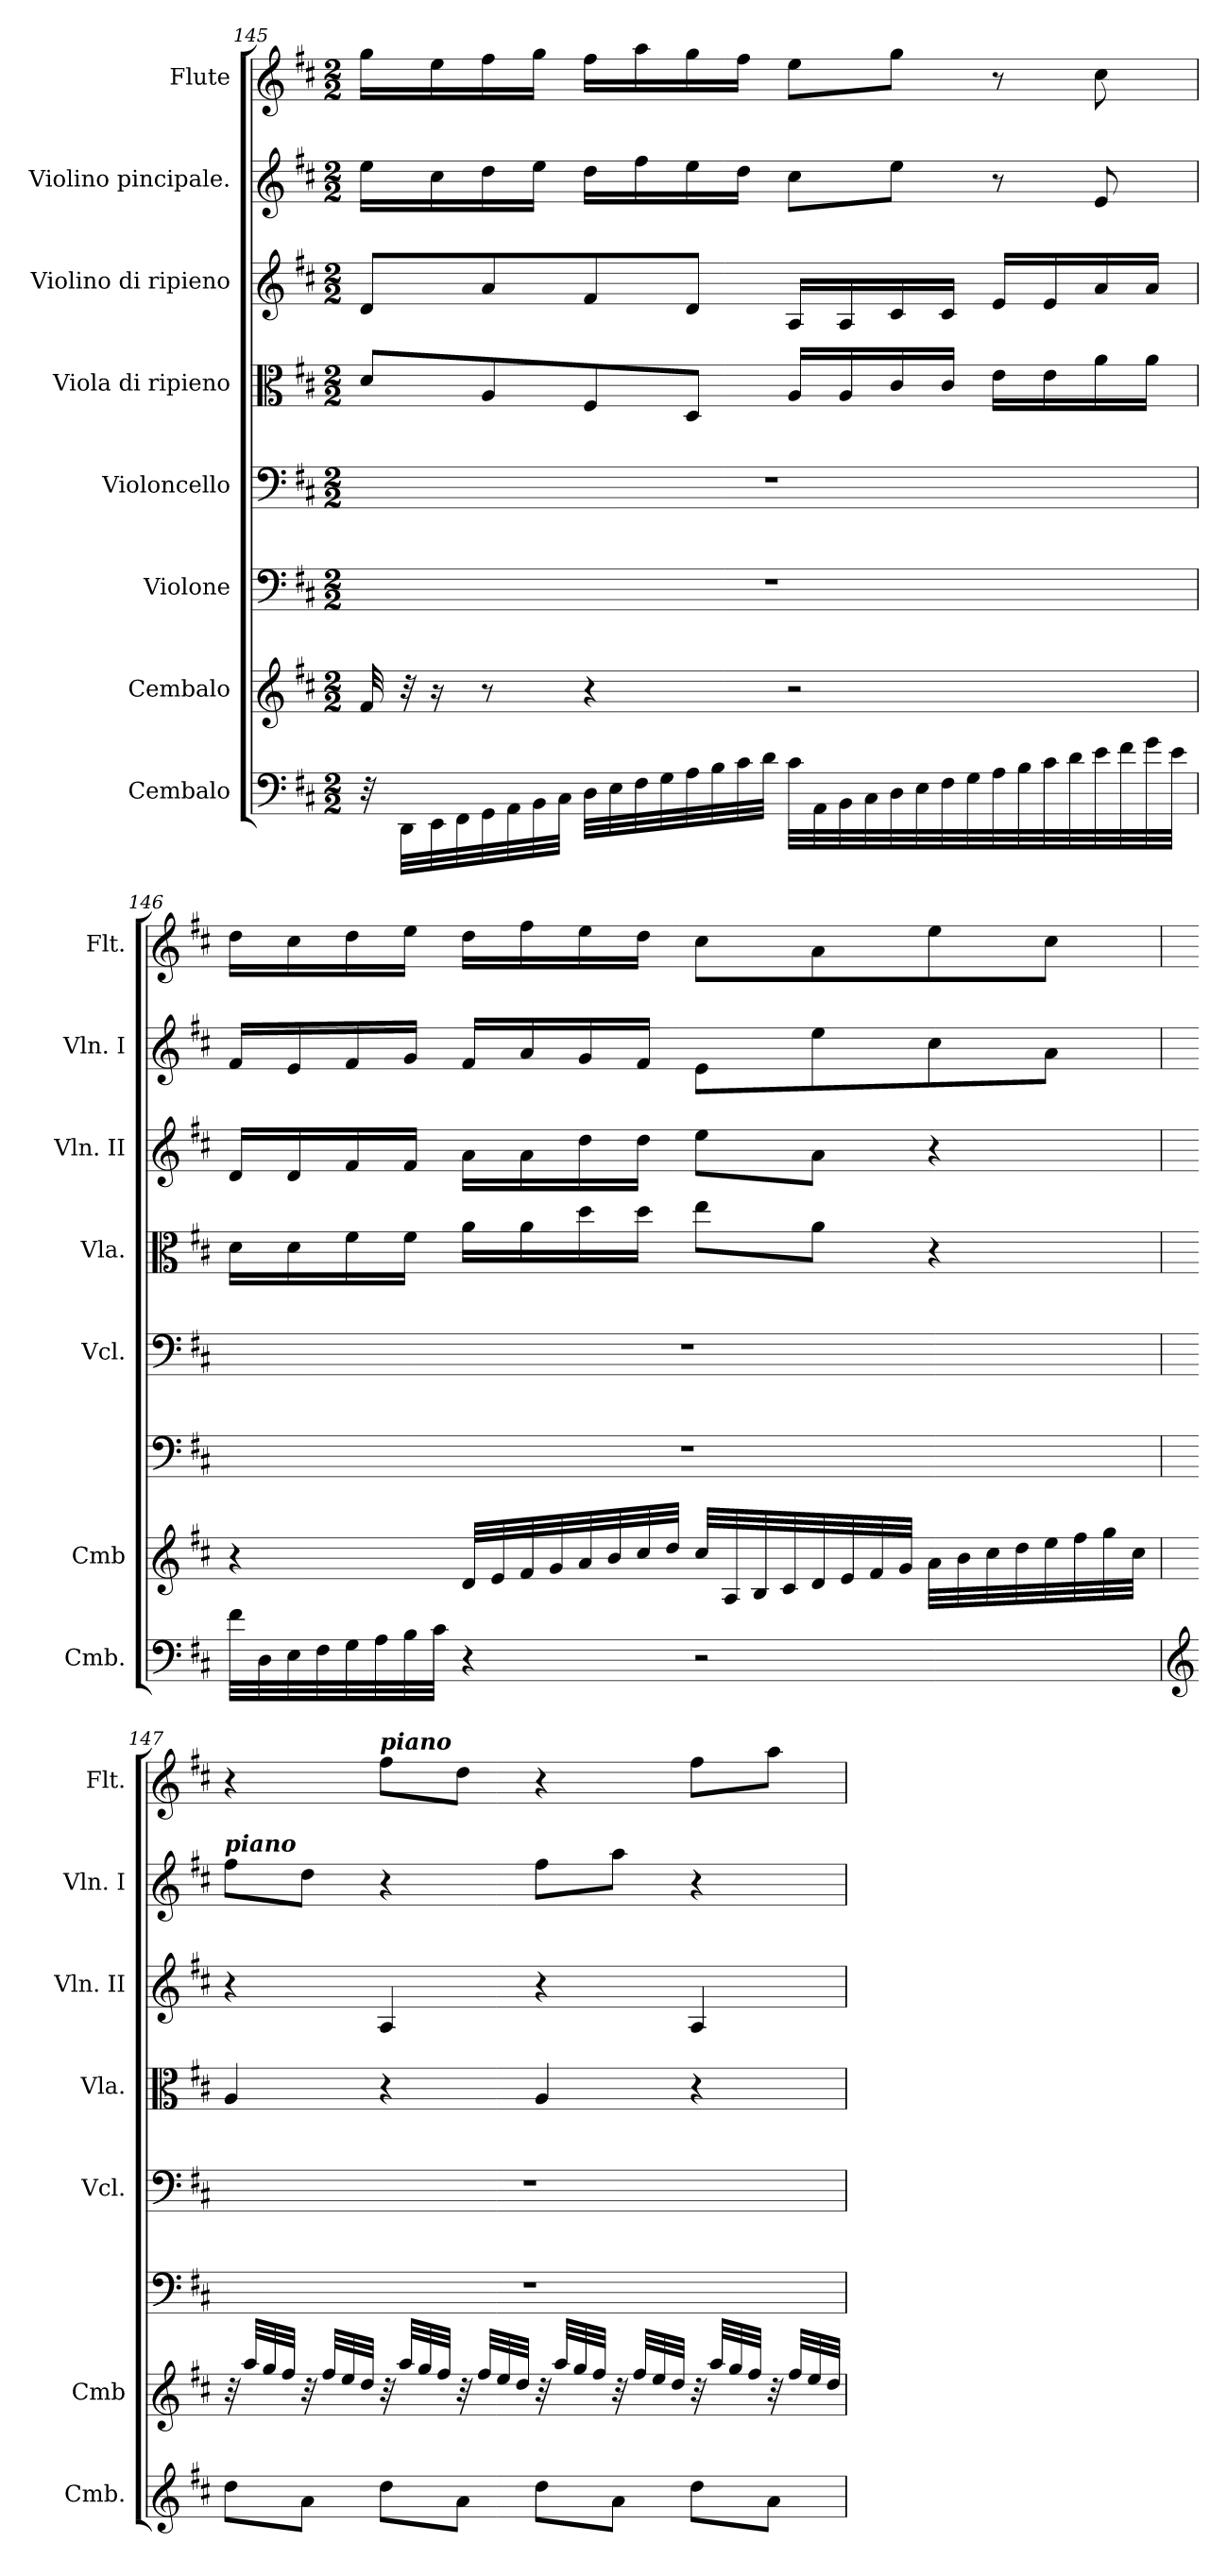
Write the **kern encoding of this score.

**kern	**kern	**kern	**kern	**kern	**kern	**kern	**kern
*part8	*part7	*part6	*part5	*part4	*part3	*part2	*part1
*staff8	*staff7	*staff6	*staff5	*staff4	*staff3	*staff2	*staff1
*I"Cembalo	*I"Cembalo	*I"Violone	*I"Violoncello	*I"Viola di ripieno	*I"Violino di ripieno	*I"Violino pincipale.	*I"Flute
*I'Cmb.	*I'Cmb	*	*I'Vcl.	*I'Vla.	*I'Vln. II	*I'Vln. I	*I'Flt.
!!LO:LB:g=z
*clefF4	*clefG2	*clefF4	*clefF4	*clefC3	*clefG2	*clefG2	*clefG2
*	*	*ITrd7c12	*	*	*	*	*
*k[f#c#]	*k[f#c#]	*k[f#c#]	*k[f#c#]	*k[f#c#]	*k[f#c#]	*k[f#c#]	*k[f#c#]
*D:	*D:	*D:	*D:	*D:	*D:	*D:	*D:
*M2/2	*M2/2	*M2/2	*M2/2	*M2/2	*M2/2	*M2/2	*M2/2
=145	=145	=145	=145	=145	=145	=145	=145
32r	32f#/	1r	1r	8d/L	8d/L	16ee\LL	16gg\LL
32DD\LLL	32r	.	.	.	.	.	.
32EE\	16r	.	.	.	.	16cc#\	16ee\
32FF#\	.	.	.	.	.	.	.
32GG\	8r	.	.	8A/	8a/	16dd\	16ff#\
32AA\	.	.	.	.	.	.	.
32BB\	.	.	.	.	.	16ee\JJ	16gg\JJ
32C#\JJJ	.	.	.	.	.	.	.
32D\LLL	4r	.	.	8F#/	8f#/	16dd\LL	16ff#\LL
32E\	.	.	.	.	.	.	.
32F#\	.	.	.	.	.	16ff#\	16aa\
32G\	.	.	.	.	.	.	.
32A\	.	.	.	8D/J	8d/J	16ee\	16gg\
32B\	.	.	.	.	.	.	.
32c#\	.	.	.	.	.	16dd\JJ	16ff#\JJ
32d\JJJ	.	.	.	.	.	.	.
32c#\LLL	2r	.	.	16A/LL	16A/LL	8cc#\L	8ee\L
32AA\	.	.	.	.	.	.	.
32BB\	.	.	.	16A/	16A/	.	.
32C#\	.	.	.	.	.	.	.
32D\	.	.	.	16c#/	16c#/	8ee\J	8gg\J
32E\	.	.	.	.	.	.	.
32F#\	.	.	.	16c#/JJ	16c#/JJ	.	.
32G\	.	.	.	.	.	.	.
32A\	.	.	.	16e\LL	16e/LL	8r	8r
32B\	.	.	.	.	.	.	.
32c#\	.	.	.	16e\	16e/	.	.
32d\	.	.	.	.	.	.	.
32e\	.	.	.	16a\	16a/	8e/	8cc#\
32f#\	.	.	.	.	.	.	.
32g\	.	.	.	16a\JJ	16a/JJ	.	.
32e\JJJ	.	.	.	.	.	.	.
=146	=146	=146	=146	=146	=146	=146	=146
32f#\LLL	4r	1r	1r	16d\LL	16d/LL	16f#/LL	16dd\LL
32D\	.	.	.	.	.	.	.
32E\	.	.	.	16d\	16d/	16e/	16cc#\
32F#\	.	.	.	.	.	.	.
32G\	.	.	.	16f#\	16f#/	16f#/	16dd\
32A\	.	.	.	.	.	.	.
32B\	.	.	.	16f#\JJ	16f#/JJ	16g/JJ	16ee\JJ
32c#\JJJ	.	.	.	.	.	.	.
4r	32d/LLL	.	.	16a\LL	16a\LL	16f#/LL	16dd\LL
.	32e/	.	.	.	.	.	.
.	32f#/	.	.	16a\	16a\	16a/	16ff#\
.	32g/	.	.	.	.	.	.
.	32a/	.	.	16dd\	16dd\	16g/	16ee\
.	32b/	.	.	.	.	.	.
.	32cc#/	.	.	16dd\JJ	16dd\JJ	16f#/JJ	16dd\JJ
.	32dd/JJJ	.	.	.	.	.	.
2r	32cc#/LLL	.	.	8ee\L	8ee\L	8e\L	8cc#\L
.	32A/	.	.	.	.	.	.
.	32B/	.	.	.	.	.	.
.	32c#/	.	.	.	.	.	.
.	32d/	.	.	8a\J	8a\J	8ee\	8a\
.	32e/	.	.	.	.	.	.
.	32f#/	.	.	.	.	.	.
.	32g/JJJ	.	.	.	.	.	.
.	32a\LLL	.	.	4r	4r	8cc#\	8ee\
.	32b\	.	.	.	.	.	.
.	32cc#\	.	.	.	.	.	.
.	32dd\	.	.	.	.	.	.
.	32ee\	.	.	.	.	8a\J	8cc#\J
.	32ff#\	.	.	.	.	.	.
.	32gg\	.	.	.	.	.	.
.	32cc#\JJJ	.	.	.	.	.	.
!!LO:PB:g=z
=147	=147	=147	=147	=147	=147	=147	=147
*clefG2	*	*	*	*	*	*	*
!	!	!	!	!	!	!LO:TX:a:Bi:t=piano	!
8dd\L	32r	1r	1r	4A/	4r	8ff#\L	4r
.	32aa/LLL	.	.	.	.	.	.
.	32gg/	.	.	.	.	.	.
.	32ff#/JJJ	.	.	.	.	.	.
8a\J	32r	.	.	.	.	8dd\J	.
.	32ff#/LLL	.	.	.	.	.	.
.	32ee/	.	.	.	.	.	.
.	32dd/JJJ	.	.	.	.	.	.
!	!	!	!	!	!	!	!LO:TX:a:Bi:t=piano
8dd\L	32r	.	.	4r	4A/	4r	8ff#\L
.	32aa/LLL	.	.	.	.	.	.
.	32gg/	.	.	.	.	.	.
.	32ff#/JJJ	.	.	.	.	.	.
8a\J	32r	.	.	.	.	.	8dd\J
.	32ff#/LLL	.	.	.	.	.	.
.	32ee/	.	.	.	.	.	.
.	32dd/JJJ	.	.	.	.	.	.
8dd\L	32r	.	.	4A/	4r	8ff#\L	4r
.	32aa/LLL	.	.	.	.	.	.
.	32gg/	.	.	.	.	.	.
.	32ff#/JJJ	.	.	.	.	.	.
8a\J	32r	.	.	.	.	8aa\J	.
.	32ff#/LLL	.	.	.	.	.	.
.	32ee/	.	.	.	.	.	.
.	32dd/JJJ	.	.	.	.	.	.
8dd\L	32r	.	.	4r	4A/	4r	8ff#\L
.	32aa/LLL	.	.	.	.	.	.
.	32gg/	.	.	.	.	.	.
.	32ff#/JJJ	.	.	.	.	.	.
8a\J	32r	.	.	.	.	.	8aa\J
.	32ff#/LLL	.	.	.	.	.	.
.	32ee/	.	.	.	.	.	.
.	32dd/JJJ	.	.	.	.	.	.
=	=	=	=	=	=	=	=
*-	*-	*-	*-	*-	*-	*-	*-
